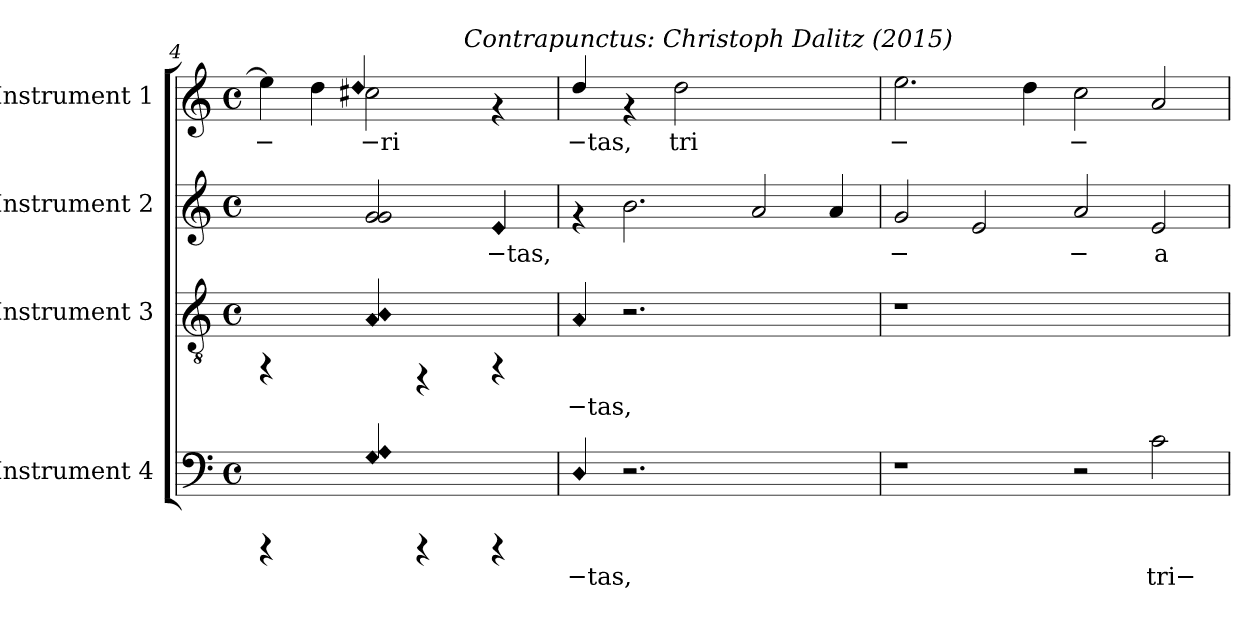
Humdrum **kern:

**kern	**text	**kern	**text	**kern	**text	**kern	**text
*part4	*part4	*part3	*part3	*part2	*part2	*part1	*part1
*staff4	*staff4	*staff3	*staff3	*staff2	*staff2	*staff1	*staff1
*I"Instrument 4	*	*I"Instrument 3	*	*I"Instrument 2	*	*I"Instrument 1	*
*clefF4	*	*clefGv2	*	*clefG2	*	*clefG2	*
*k[]	*	*k[]	*	*k[]	*	*k[]	*
*C:	*	*C:	*	*C:	*	*C:	*
*M4/4	*	*M4/4	*	*M4/4	*	*M4/4	*
*met(c)	*	*met(c)	*	*met(c)	*	*met(c)	*
=4	=4	=4	=4	=4	=4	=4	=4
!	!	!	!	!	!	!	!LO:LY:b:cj
*	*	*	*	*	*	*^	*
*	*	*	*	*	*	*	*^	*
4rCCC	.	4rEE	.	2ryy	.	4ee\]	2ryy	2ryy	−
!	!	!	!	!	!	!	!	!	!LO:LY:b:cj
4ryy	.	4ryy	.	.	.	4dd\	.	.	.
!LO:N:n=1:head=diamond	!	!	!	!	!	!	!	!	!
!LO:N:n=2:head=diamond	!	!LO:N:n=1:head=diamond	!	!	!	!	!	!	!
!	!	!LO:N:n=2:head=diamond	!	!	!	!	!LO:N:head=diamond	!	!LO:LY:b:cj
4G/ 4A/	.	4B/ 4A/	.	2g/ 2g/	.	2cc#X\	4dd/	4ryy	−ri
4rCCC	.	4rDD	.	.	.	.	2ryy	8ryy	.
.	.	.	.	.	.	.	.	32ryy	.
!	!	!	!	!	!	!	!	!LO:TX:a:i:t=Contrapunctus&colon; Christoph Dalitz (2015)	!
.	.	.	.	.	.	.	.	4ryy	.
!	!	!	!	!LO:N:head=diamond	!LO:LY:b:cj	!	!	!	!
4rCCC	.	4rFF	.	4e/	−tas,	4rf	.	.	.
.	.	.	.	.	.	.	.	16.ryy	.
=5	=5	=5	=5	=5	=5	=5	=5	=5	=5
!LO:N:head=diamond	!LO:LY:b:cj	!LO:N:head=diamond	!LO:LY:b:cj	!	!	!LO:N:head=diamond	!	!	!LO:LY:b:cj
*	*	*	*	*	*	*v	*v	*v	*
4D/	−tas,	4A/	−tas,	4rf	.	4dd/	−tas,
2.r	.	2.r	.	2.b\	.	4rf	.
!	!	!	!	!	!	!	!LO:LY:b:cj
.	.	.	.	.	.	2dd\	tri
2.ryy	.	2.ryy	.	2a/	.	2.ryy	.
!	!	!	!	!	!LO:LY:b:cj	!	!
.	.	.	.	4a/	.	.	.
=6	=6	=6	=6	=6	=6	=6	=6
!	!	!	!	!	!LO:LY:b:cj	!	!LO:LY:b:cj
1r	.	1r	.	2g/	−	2.ee\	−
!	!	!	!	!	!LO:LY:b:cj	!	!
.	.	.	.	2e/	.	.	.
!	!	!	!	!	!	!	!LO:LY:b:cj
.	.	.	.	.	.	4dd\	.
!	!	!	!	!	!LO:LY:b:cj	!	!LO:LY:b:cj
2r	.	1ryy	.	2a/	−	2cc\	−
!	!LO:LY:b:cj	!	!	!	!LO:LY:b:cj	!	!LO:LY:b:cj
2c\	tri−	.	.	2e/	a	2a/	.
=	=	=	=	=	=	=	=
*-	*-	*-	*-	*-	*-	*-	*-
